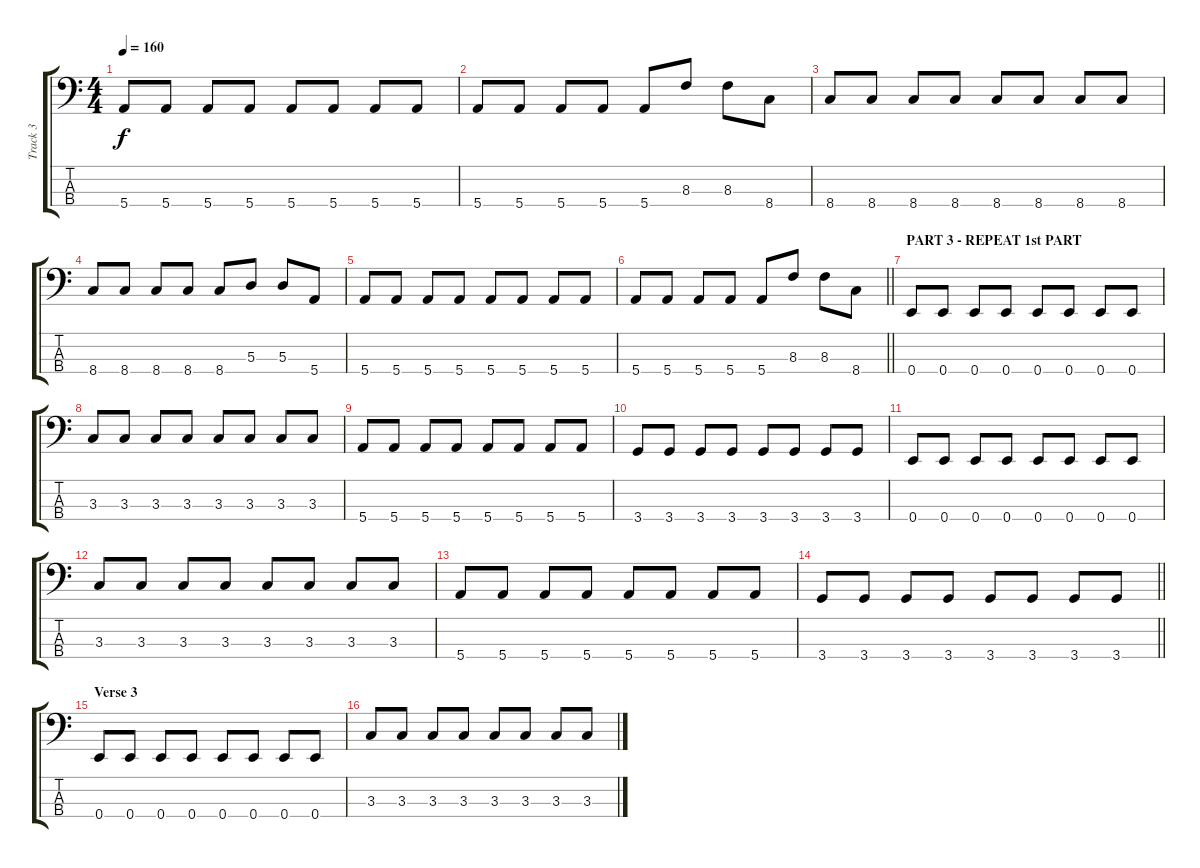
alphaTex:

\track ("Track 3" "Track 3") {instrument electricbassfinger}
\staff {score tabs}
\tuning (G2 D2 A1 E1) {hide}
\ts (4 4)
\tempo 160
\clef f4
\ks c
5.4.8{dy f} 5.4.8 5.4.8 5.4.8 5.4.8 5.4.8 5.4.8 5.4.8 |
5.4.8 5.4.8 5.4.8 5.4.8 5.4.8 8.3.8 8.3.8 8.4.8 |
8.4.8 8.4.8 8.4.8 8.4.8 8.4.8 8.4.8 8.4.8 8.4.8 |
8.4.8 8.4.8 8.4.8 8.4.8 8.4.8 5.3.8 5.3.8 5.4.8 |
5.4.8 5.4.8 5.4.8 5.4.8 5.4.8 5.4.8 5.4.8 5.4.8 |
\barLineRight lightlight
5.4.8 5.4.8 5.4.8 5.4.8 5.4.8 8.3.8 8.3.8 8.4.8 |
\section ("" "PART 3 - REPEAT 1st PART")
0.4.8 0.4.8 0.4.8 0.4.8 0.4.8 0.4.8 0.4.8 0.4.8 |
3.3.8 3.3.8 3.3.8 3.3.8 3.3.8 3.3.8 3.3.8 3.3.8 |
5.4.8 5.4.8 5.4.8 5.4.8 5.4.8 5.4.8 5.4.8 5.4.8 |
3.4.8 3.4.8 3.4.8 3.4.8 3.4.8 3.4.8 3.4.8 3.4.8 |
0.4.8 0.4.8 0.4.8 0.4.8 0.4.8 0.4.8 0.4.8 0.4.8 |
3.3.8 3.3.8 3.3.8 3.3.8 3.3.8 3.3.8 3.3.8 3.3.8 |
5.4.8 5.4.8 5.4.8 5.4.8 5.4.8 5.4.8 5.4.8 5.4.8 |
\barLineRight lightlight
3.4.8 3.4.8 3.4.8 3.4.8 3.4.8 3.4.8 3.4.8 3.4.8 |
\section ("" "Verse 3")
0.4.8 0.4.8 0.4.8 0.4.8 0.4.8 0.4.8 0.4.8 0.4.8 |
3.3.8 3.3.8 3.3.8 3.3.8 3.3.8 3.3.8 3.3.8 3.3.8
